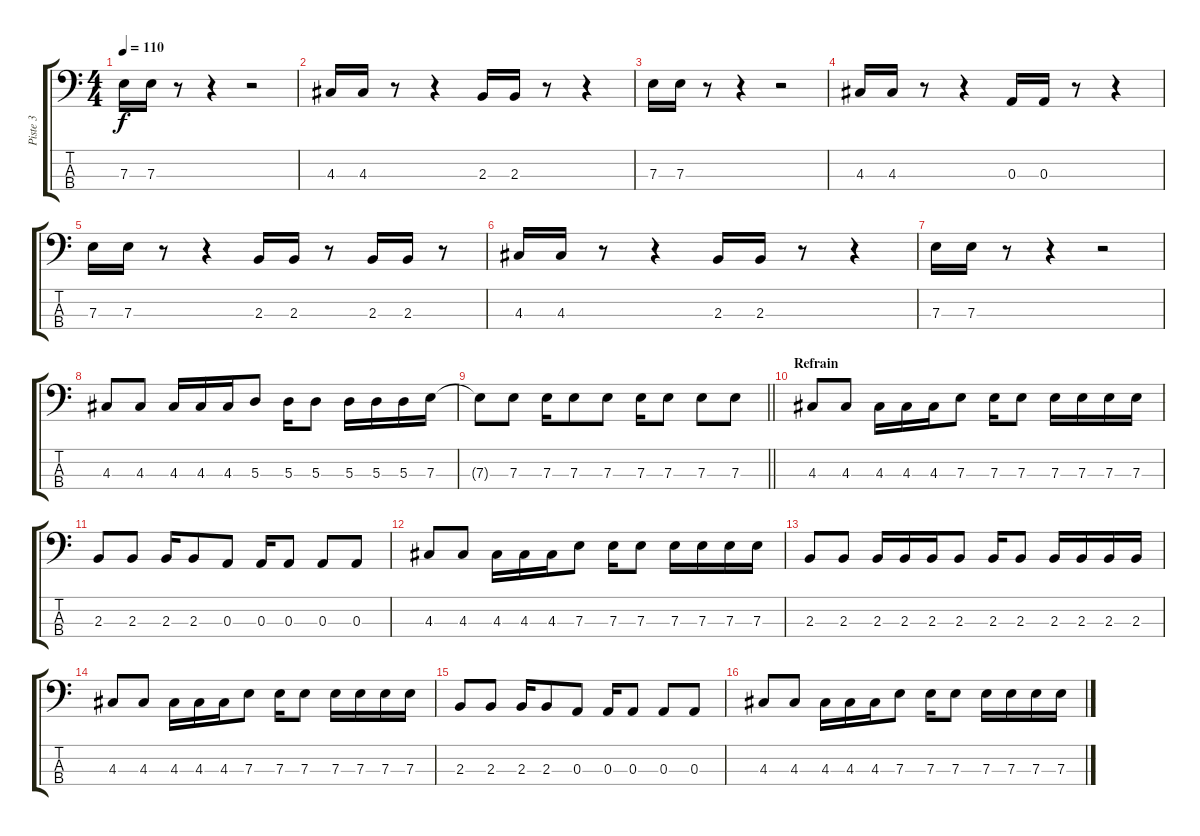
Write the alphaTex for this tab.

\track ("Piste 3" "Piste 3") {instrument electricbassfinger}
\staff {score tabs}
\tuning (G2 D2 A1 E1) {hide}
\ts (4 4)
\tempo 110
\clef f4
\ks c
7.3.16{dy f} 7.3.16 r.8 r.4 r.2 |
4.3.16 4.3.16 r.8 r.4 2.3.16 2.3.16 r.8 r.4 |
7.3.16 7.3.16 r.8 r.4 r.2 |
4.3.16 4.3.16 r.8 r.4 0.3.16 0.3.16 r.8 r.4 |
7.3.16 7.3.16 r.8 r.4 2.3.16 2.3.16 r.8 2.3.16 2.3.16 r.8 |
4.3.16 4.3.16 r.8 r.4 2.3.16 2.3.16 r.8 r.4 |
7.3.16 7.3.16 r.8 r.4 r.2 |
4.3.8 4.3.8 4.3.16 4.3.16 4.3.16 5.3.8 5.3.16 5.3.8 5.3.16 5.3.16 5.3.16 7.3.16 |
\barLineRight lightlight
7.3{t}.8 7.3.8 7.3.16 7.3.8 7.3.8 7.3.16 7.3.8 7.3.8 7.3.8 |
\section ("" "Refrain")
4.3.8 4.3.8 4.3.16 4.3.16 4.3.16 7.3.8 7.3.16 7.3.8 7.3.16 7.3.16 7.3.16 7.3.16 |
2.3.8 2.3.8 2.3.16 2.3.8 0.3.8 0.3.16 0.3.8 0.3.8 0.3.8 |
4.3.8 4.3.8 4.3.16 4.3.16 4.3.16 7.3.8 7.3.16 7.3.8 7.3.16 7.3.16 7.3.16 7.3.16 |
2.3.8 2.3.8 2.3.16 2.3.16 2.3.16 2.3.8 2.3.16 2.3.8 2.3.16 2.3.16 2.3.16 2.3.16 |
4.3.8 4.3.8 4.3.16 4.3.16 4.3.16 7.3.8 7.3.16 7.3.8 7.3.16 7.3.16 7.3.16 7.3.16 |
2.3.8 2.3.8 2.3.16 2.3.8 0.3.8 0.3.16 0.3.8 0.3.8 0.3.8 |
4.3.8 4.3.8 4.3.16 4.3.16 4.3.16 7.3.8 7.3.16 7.3.8 7.3.16 7.3.16 7.3.16 7.3.16
